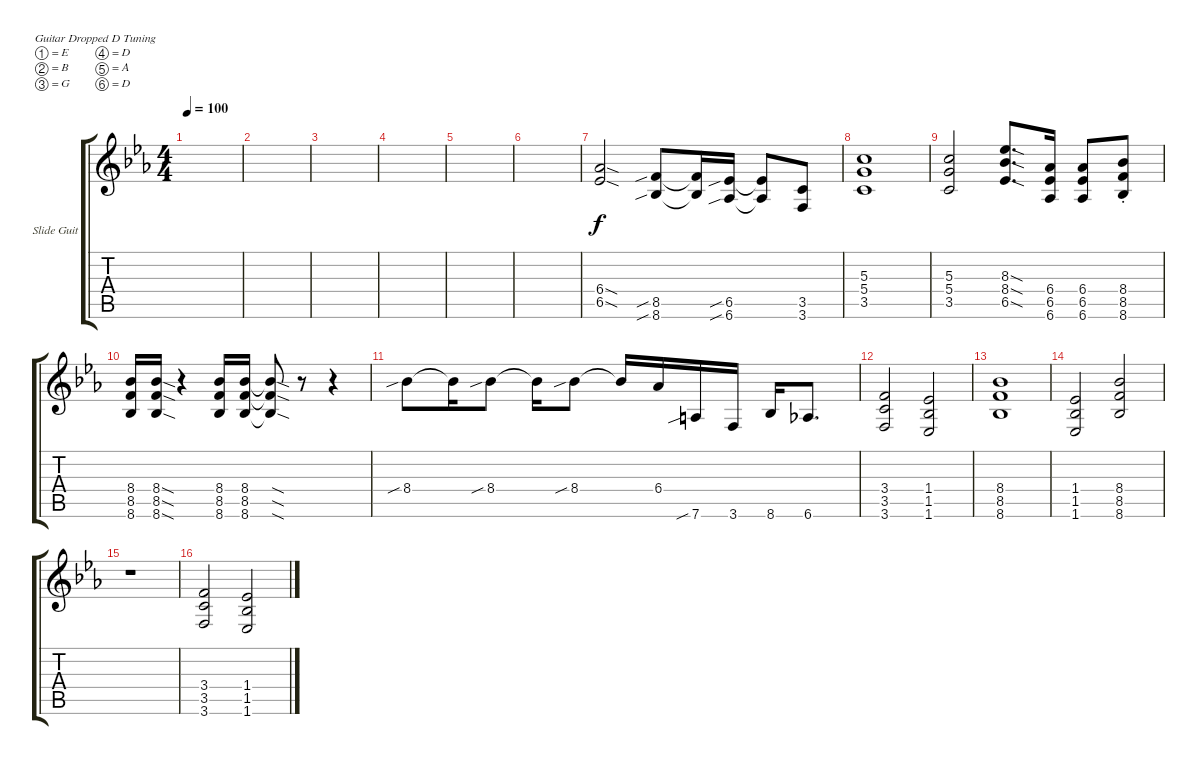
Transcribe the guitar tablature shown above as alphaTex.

\bracketExtendMode groupsimilarinstruments
\firstSystemTrackNameOrientation horizontal
\otherSystemsTrackNameOrientation horizontal
\track ("Slide Guitar" "Slide Guit") {instrument overdrivenguitar}
\staff {score tabs}
\tuning (E4 B3 G3 D3 A2 D2)
\ts (4 4)
\tempo 100
\clef g2
\ks eb
|
|
|
|
|
|
(6.4{sod} 6.5{sod}).2 (8.5{sib} 8.6{sib}).8 (8.5{t} 8.6{t}).16 (6.5{sib} 6.6{sib}).16 (6.5{t} 6.6{t}).8 (3.5 3.6).8 |
\section ("" "")
(5.3 5.4 3.5).1 |
(5.3 5.4 3.5).2 (8.3{sod} 8.4{sod} 6.5{sod}).8{d} (6.4 6.5 6.6).16 (6.4 6.5 6.6).8 (8.4{st} 8.5{st} 8.6{st}).8 |
(8.4 8.5 8.6).16 (8.4{sod} 8.5{sod} 8.6{sod}).16 r.4 (8.4 8.5 8.6).16 (8.4 8.5 8.6).16 (8.4{sod t} 8.5{sod t} 8.6{sod t}).8 r.8 r.4 |
8.4{sib}.8 8.4{t}.16 8.4{sib}.8 8.4{t}.16 8.4{sib}.8 8.4{t}.16 6.4.16 7.6{sib}.16 3.6.16 8.6.16 6.6.8{d} |
\section ("" "")
(3.4 3.5 3.6).2 (1.4 1.5 1.6).2 |
(8.4 8.5 8.6).1 |
(1.4 1.5 1.6).2 (8.4 8.5 8.6).2 |
r.1 |
(3.4 3.5 3.6).2 (1.4 1.5 1.6).2
